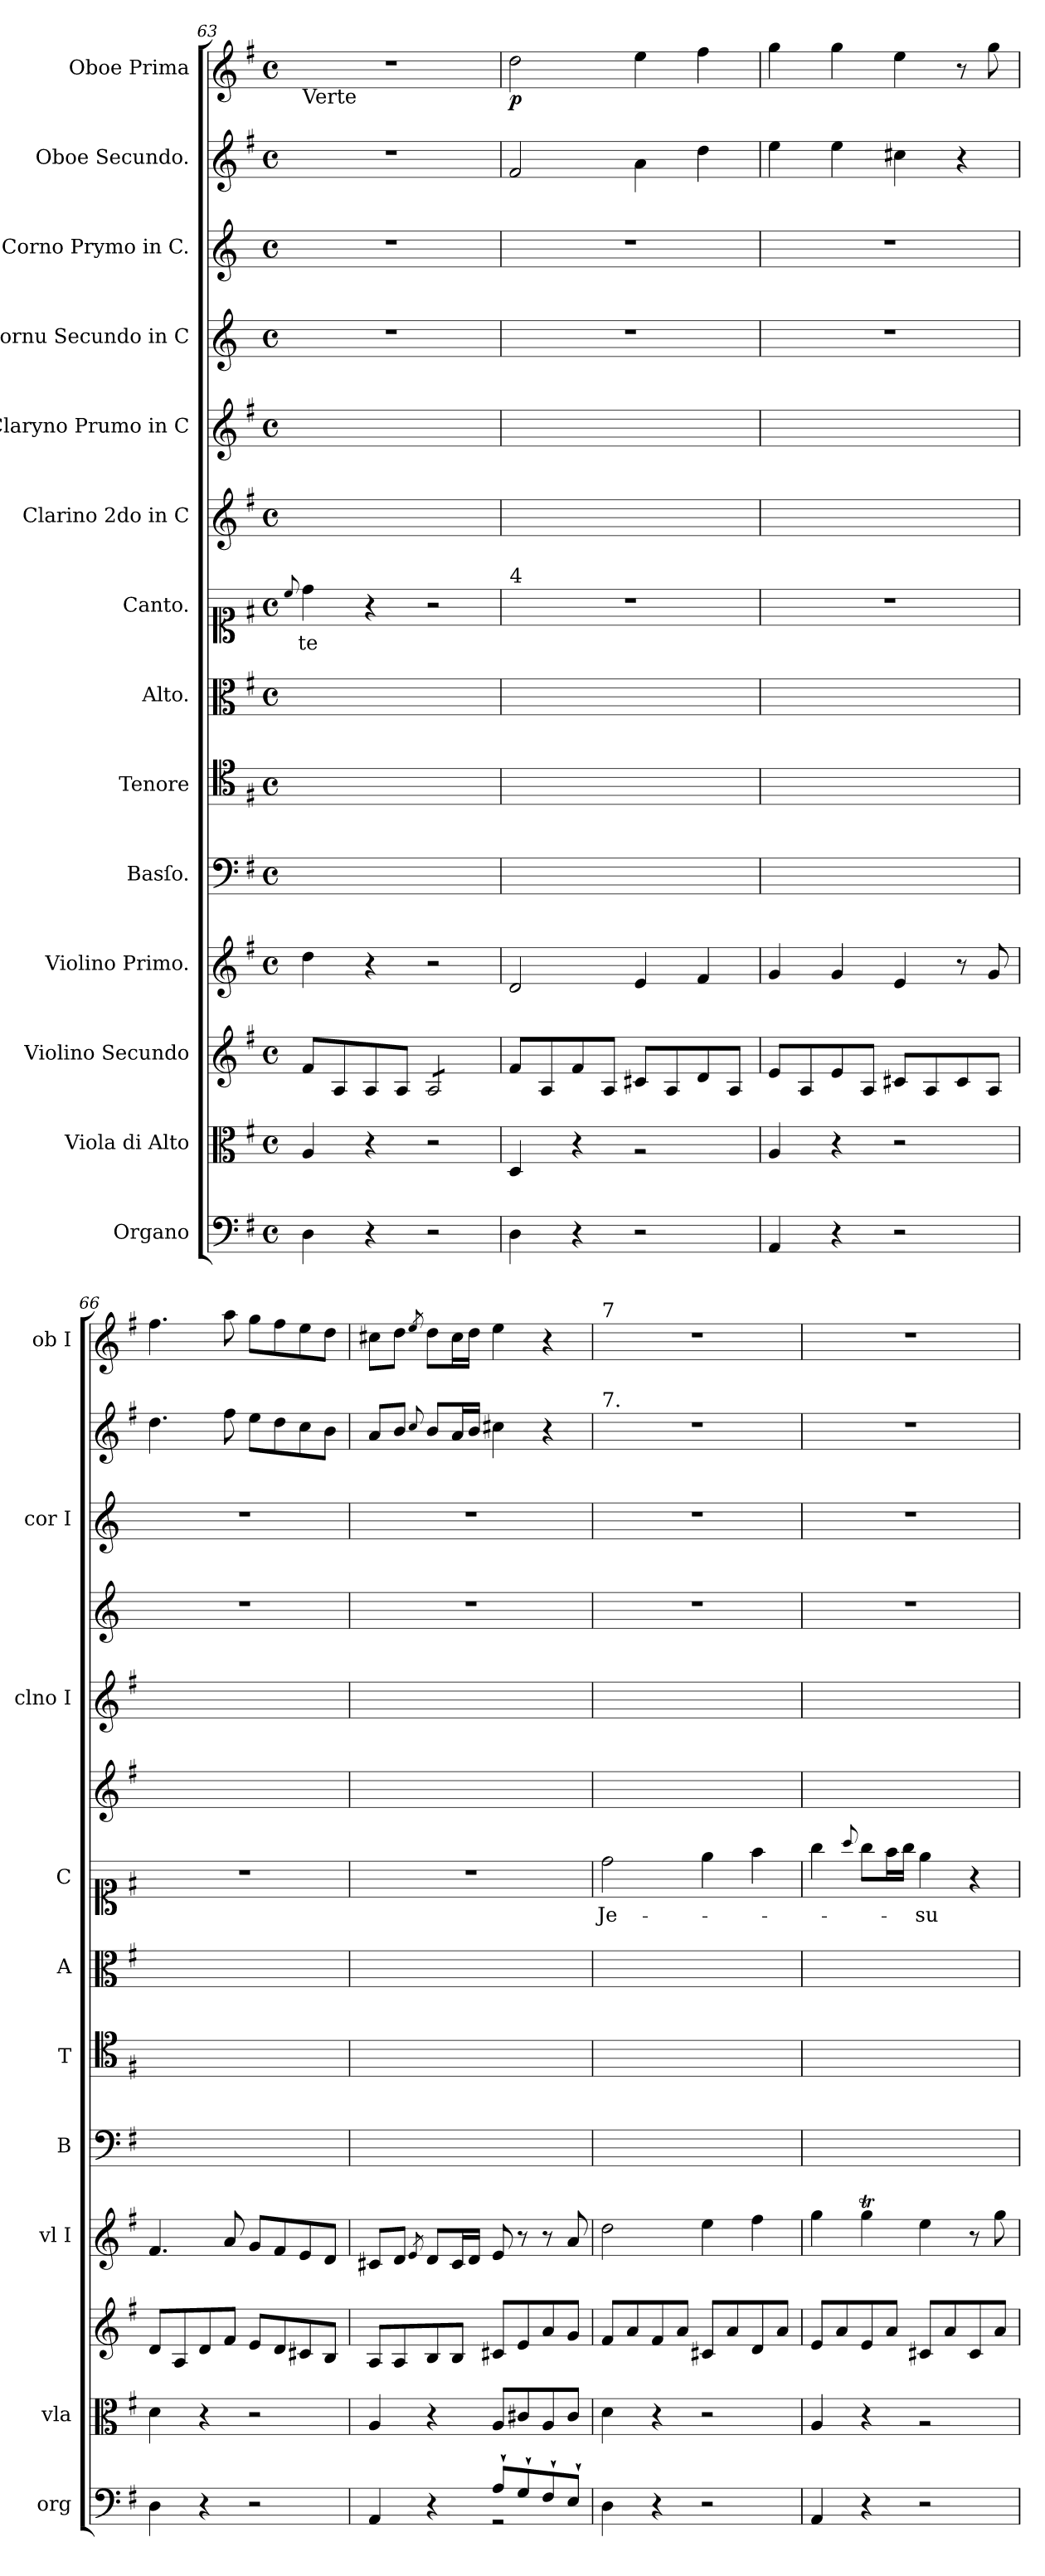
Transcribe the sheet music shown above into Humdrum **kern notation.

**kern	**dynam	**kern	**kern	**kern	**dynam	**kern	**kern	**kern	**kern	**text	**kern	**kern	**kern	**kern	**kern	**dynam	**kern	**dynam
*part14	*part14	*part13	*part12	*part11	*part11	*part10	*part9	*part8	*part7	*part7	*part6	*part5	*part4	*part3	*part2	*part2	*part1	*part1
*staff14	*staff14	*staff13	*staff12	*staff11	*staff11	*staff10	*staff9	*staff8	*staff7	*staff7	*staff6	*staff5	*staff4	*staff3	*staff2	*staff2	*staff1	*staff1
*I"Organo	*	*I"Viola di Alto	*I"Violino Secundo	*I"Violino Primo.	*	*I"Basſo.	*I"Tenore	*I"Alto.	*I"Canto.	*	*I"Clarino 2do in C	*I"Claryno Prumo in C	*I"Cornu Secundo in C	*I"Corno Prymo in C.	*I"Oboe Secundo.	*	*I"Oboe Prima	*
*I'org	*	*I'vla	*	*I'vl I	*	*I'B	*I'T	*I'A	*I'C	*	*	*I'clno I	*	*I'cor I	*	*	*I'ob I	*
*clefF4	*	*clefC3	*clefG2	*clefG2	*	*clefF4	*clefC4	*clefC3	*clefC1	*	*clefG2	*clefG2	*clefG2	*clefG2	*clefG2	*	*clefG2	*
*	*	*	*	*	*	*	*	*	*	*	*	*	*ITrd3c5	*ITrd3c5	*	*	*	*
*k[f#]	*	*k[f#]	*k[f#]	*k[f#]	*	*k[f#]	*k[f#]	*k[f#]	*k[f#]	*	*k[f#]	*k[f#]	*k[f#]	*k[f#]	*k[f#]	*	*k[f#]	*
*G:	*	*G:	*G:	*G:	*	*G:	*G:	*G:	*G:	*	*G:	*G:	*G:	*G:	*G:	*	*G:	*
*M4/4	*	*M4/4	*M4/4	*M4/4	*	*M4/4	*M4/4	*M4/4	*M4/4	*	*M4/4	*M4/4	*M4/4	*M4/4	*M4/4	*	*M4/4	*
*met(c)	*	*met(c)	*met(c)	*met(c)	*	*met(c)	*met(c)	*met(c)	*met(c)	*	*met(c)	*met(c)	*met(c)	*met(c)	*met(c)	*	*met(c)	*
=63	=63	=63	=63	=63	=63	=63	=63	=63	=63	=63	=63	=63	=63	=63	=63	=63	=63	=63
.	.	.	.	.	.	.	.	.	8qqcc/	.	.	.	.	.	.	.	.	.
!	!	!	!	!	!	!	!	!	!	!	!	!	!	!	!	!	!LO:TX:b:t=Verte	!
4D\	.	4A/	8f#/L	4dd\	.	1ryy	1ryy	1ryy	4dd\	-te	1ryy	1ryy	1r	1r	1r	.	1r	.
.	.	.	8A/	.	.	.	.	.	.	.	.	.	.	.	.	.	.	.
4r	.	4r	8A/	4r	.	.	.	.	4r	.	.	.	.	.	.	.	.	.
.	.	.	8A/J	.	.	.	.	.	.	.	.	.	.	.	.	.	.	.
*	*	*	*tremolo	*	*	*	*	*	*	*	*	*	*	*	*	*	*	*
2r	.	2r	8A/L	2r	.	.	.	.	2r	.	.	.	.	.	.	.	.	.
.	.	.	8A/	.	.	.	.	.	.	.	.	.	.	.	.	.	.	.
.	.	.	8A/	.	.	.	.	.	.	.	.	.	.	.	.	.	.	.
.	.	.	8A/J	.	.	.	.	.	.	.	.	.	.	.	.	.	.	.
*	*	*	*Xtremolo	*	*	*	*	*	*	*	*	*	*	*	*	*	*	*
=64	=64	=64	=64	=64	=64	=64	=64	=64	=64	=64	=64	=64	=64	=64	=64	=64	=64	=64
!	!	!	!	!	!	!	!	!	!LO:TX:a:t=4	!	!	!	!	!	!	!	!	!
!	!	!	!	!	!LO:DY:a	!	!	!	!	!	!	!	!	!	!	!LO:DY:a	!	!
4D\	.	4D/	8f#/L	2d/	pp&colon;	1ryy	1ryy	1ryy	1r	.	1ryy	1ryy	1r	1r	2f#/	p&colon;	2dd\	p
.	.	.	8A/	.	.	.	.	.	.	.	.	.	.	.	.	.	.	.
4r	.	4r	8f#/	.	.	.	.	.	.	.	.	.	.	.	.	.	.	.
.	.	.	8A/J	.	.	.	.	.	.	.	.	.	.	.	.	.	.	.
2r	.	2rA	8c#X/L	4e/	.	.	.	.	.	.	.	.	.	.	4a\	.	4ee\	.
.	.	.	8A/	.	.	.	.	.	.	.	.	.	.	.	.	.	.	.
.	.	.	8d/	4f#/	.	.	.	.	.	.	.	.	.	.	4dd\	.	4ff#\	.
.	.	.	8A/J	.	.	.	.	.	.	.	.	.	.	.	.	.	.	.
=65	=65	=65	=65	=65	=65	=65	=65	=65	=65	=65	=65	=65	=65	=65	=65	=65	=65	=65
4AA/	.	4A/	8e/L	4g/	.	1ryy	1ryy	1ryy	1r	.	1ryy	1ryy	1r	1r	4ee\	.	4gg\	.
.	.	.	8A/	.	.	.	.	.	.	.	.	.	.	.	.	.	.	.
4r	.	4r	8e/	4g/	.	.	.	.	.	.	.	.	.	.	4ee\	.	4gg\	.
.	.	.	8A/J	.	.	.	.	.	.	.	.	.	.	.	.	.	.	.
2r	.	2r	8c#X/L	4e/	.	.	.	.	.	.	.	.	.	.	4cc#X\	.	4ee\	.
.	.	.	8A/	.	.	.	.	.	.	.	.	.	.	.	.	.	.	.
.	.	.	8c#/	8r	.	.	.	.	.	.	.	.	.	.	4r	.	8r	.
.	.	.	8A/J	8g/	.	.	.	.	.	.	.	.	.	.	.	.	8gg\	.
=66	=66	=66	=66	=66	=66	=66	=66	=66	=66	=66	=66	=66	=66	=66	=66	=66	=66	=66
4D\	.	4d\	8d/L	4.f#/	.	1ryy	1ryy	1ryy	1r	.	1ryy	1ryy	1r	1r	4.dd\	.	4.ff#\	.
.	.	.	8A/	.	.	.	.	.	.	.	.	.	.	.	.	.	.	.
4r	.	4r	8d/	.	.	.	.	.	.	.	.	.	.	.	.	.	.	.
.	.	.	8f#/J	8a/	.	.	.	.	.	.	.	.	.	.	8ff#\	.	8aa\	.
2r	.	2r	8e/L	8g/L	.	.	.	.	.	.	.	.	.	.	8ee\L	.	8gg\L	.
.	.	.	8d/	8f#/	.	.	.	.	.	.	.	.	.	.	8dd\	.	8ff#\	.
.	.	.	8c#X/	8e/	.	.	.	.	.	.	.	.	.	.	8cc\	.	8ee\	.
.	.	.	8B/J	8d/J	.	.	.	.	.	.	.	.	.	.	8b\J	.	8dd\J	.
=67	=67	=67	=67	=67	=67	=67	=67	=67	=67	=67	=67	=67	=67	=67	=67	=67	=67	=67
*^	*	*	*	*	*	*	*	*	*	*	*	*	*	*	*	*	*	*
!	!	!LO:DY:a	!	!	!	!	!	!	!	!	!	!	!	!	!	!	!	!	!
4AA/	4ryy	for	4A/	8A/L	8c#X/L	.	1ryy	1ryy	1ryy	1r	.	1ryy	1ryy	1r	1r	8a/L	.	8cc#X\L	.
.	.	.	.	8A/	8d/J	.	.	.	.	.	.	.	.	.	.	8b/J	.	8dd\J	.
.	.	.	.	.	8qe/	.	.	.	.	.	.	.	.	.	.	8qqcc/	.	8qee/	.
4r	4ryy	.	4r	8B/	8d/L	.	.	.	.	.	.	.	.	.	.	8b/L	.	8dd\L	.
.	.	.	.	8B/J	16c#/L	.	.	.	.	.	.	.	.	.	.	16a/L	.	16cc#\L	.
.	.	.	.	.	16d/JJ	.	.	.	.	.	.	.	.	.	.	16b/JJ	.	16dd\JJ	.
8A`/L	2r	.	8A/L	8c#X/L	8e/	.	.	.	.	.	.	.	.	.	.	4cc#X\	.	4ee\	.
8G`/	.	.	8c#X/	8e/	8r	.	.	.	.	.	.	.	.	.	.	.	.	.	.
8F#`/	.	.	8A/	8a/	8r	.	.	.	.	.	.	.	.	.	.	4r	.	4r	.
8E`/J	.	.	8c#/J	8g/J	8a/	.	.	.	.	.	.	.	.	.	.	.	.	.	.
*v	*v	*	*	*	*	*	*	*	*	*	*	*	*	*	*	*	*	*	*
=68	=68	=68	=68	=68	=68	=68	=68	=68	=68	=68	=68	=68	=68	=68	=68	=68	=68	=68
!	!	!	!	!	!	!	!	!	!	!	!	!	!	!	!	!	!LO:TX:a:t=7	!
!	!	!	!	!	!	!	!	!	!	!	!	!	!	!	!LO:TX:a:t=7.	!	!	!
4D\	.	4d\	8f#/L	2dd\	.	1ryy	1ryy	1ryy	2dd\	Je-	1ryy	1ryy	1r	1r	1r	.	1r	.
.	.	.	8a/	.	.	.	.	.	.	.	.	.	.	.	.	.	.	.
4r	.	4r	8f#/	.	.	.	.	.	.	.	.	.	.	.	.	.	.	.
.	.	.	8a/J	.	.	.	.	.	.	.	.	.	.	.	.	.	.	.
2r	.	2r	8c#X/L	4ee\	.	.	.	.	4ee\	.	.	.	.	.	.	.	.	.
.	.	.	8a/	.	.	.	.	.	.	.	.	.	.	.	.	.	.	.
.	.	.	8d/	4ff#\	.	.	.	.	4ff#\	.	.	.	.	.	.	.	.	.
.	.	.	8a/J	.	.	.	.	.	.	.	.	.	.	.	.	.	.	.
=69	=69	=69	=69	=69	=69	=69	=69	=69	=69	=69	=69	=69	=69	=69	=69	=69	=69	=69
4AA/	.	4A/	8e/L	4gg\	.	1ryy	1ryy	1ryy	4gg\	.	1ryy	1ryy	1r	1r	1r	.	1r	.
.	.	.	8a/	.	.	.	.	.	.	.	.	.	.	.	.	.	.	.
.	.	.	.	.	.	.	.	.	8qqaa/	.	.	.	.	.	.	.	.	.
4r	.	4r	8e/	4ggT\	.	.	.	.	8gg\L	.	.	.	.	.	.	.	.	.
.	.	.	8a/J	.	.	.	.	.	16ff#\L	.	.	.	.	.	.	.	.	.
.	.	.	.	.	.	.	.	.	16gg\JJ	.	.	.	.	.	.	.	.	.
2r	.	2rA	8c#X/L	4ee\	.	.	.	.	4ee\	-su	.	.	.	.	.	.	.	.
.	.	.	8a/	.	.	.	.	.	.	.	.	.	.	.	.	.	.	.
.	.	.	8c#/	8r	.	.	.	.	4r	.	.	.	.	.	.	.	.	.
.	.	.	8a/J	8gg\	.	.	.	.	.	.	.	.	.	.	.	.	.	.
=	=	=	=	=	=	=	=	=	=	=	=	=	=	=	=	=	=	=
*-	*-	*-	*-	*-	*-	*-	*-	*-	*-	*-	*-	*-	*-	*-	*-	*-	*-	*-
